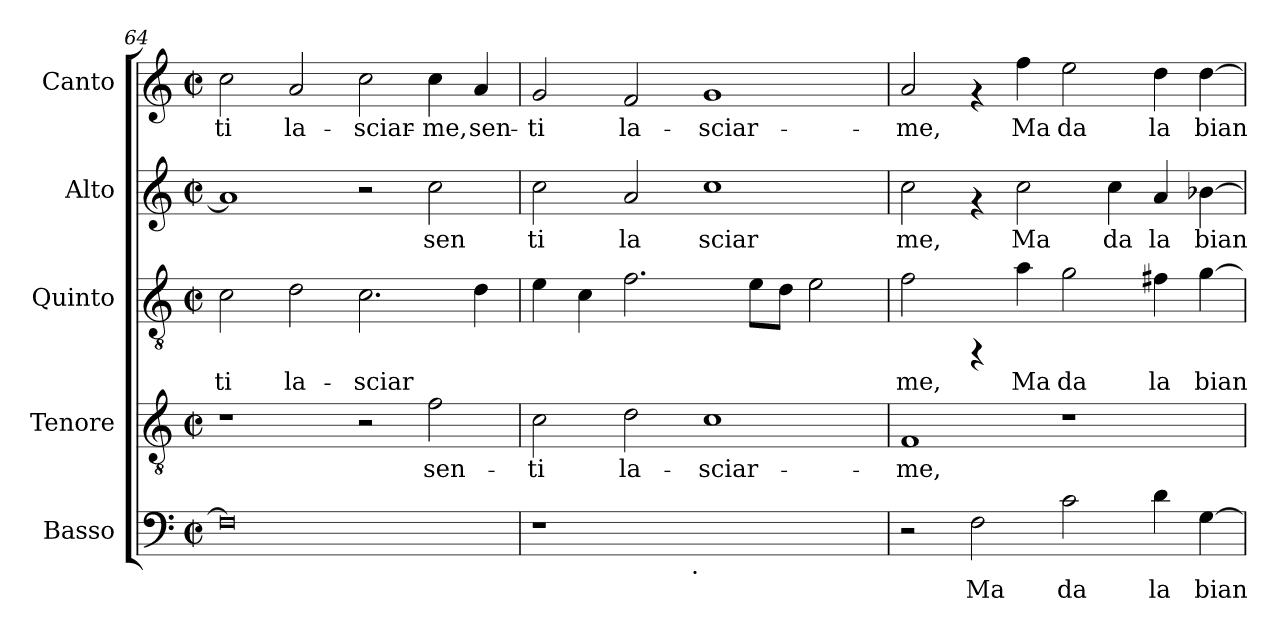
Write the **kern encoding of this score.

**kern	**text	**kern	**text	**kern	**text	**kern	**text	**kern	**text
*part5	*part5	*part4	*part4	*part3	*part3	*part2	*part2	*part1	*part1
*staff5	*staff5	*staff4	*staff4	*staff3	*staff3	*staff2	*staff2	*staff1	*staff1
*I"Basso	*	*I"Tenore	*	*I"Quinto	*	*I"Alto	*	*I"Canto	*
*I'Basso	*	*I'Tenore	*	*I'Quinto	*	*I'Alto	*	*I'Canto	*
*clefF4	*	*clefGv2	*	*clefGv2	*	*clefG2	*	*clefG2	*
*k[]	*	*k[]	*	*k[]	*	*k[]	*	*k[]	*
*C:	*	*C:	*	*C:	*	*C:	*	*C:	*
*M2/2	*	*M2/2	*	*M2/2	*	*M2/2	*	*M2/2	*
*met(c|)	*	*met(c|)	*	*met(c|)	*	*met(c|)	*	*met(c|)	*
=64	=64	=64	=64	=64	=64	=64	=64	=64	=64
!	!LO:LY:b:cj	!	!	!	!LO:LY:b:cj	!	!LO:LY:b:cj	!	!LO:LY:b:cj
0F]	.	1r	.	2c\	-ti	1a]	.	2cc\	-ti
!	!	!	!	!	!LO:LY:b:cj	!	!	!	!LO:LY:b:cj
.	.	.	.	2d\	la-	.	.	2a/	la-
!	!	!	!	!	!LO:LY:b:cj	!	!	!	!LO:LY:b:cj
.	.	2r	.	2.c\	-sciar-	2r	.	2cc\	-sciar-
!	!	!	!LO:LY:b:cj	!	!	!	!LO:LY:b:cj	!	!LO:LY:b:cj
.	.	2f\	sen-	.	.	2cc\	sen	4cc\	-me,
!	!	!	!	!	!LO:LY:b:cj	!	!	!	!LO:LY:b:cj
.	.	.	.	4d\	--	.	.	4a/	sen-
=65	=65	=65	=65	=65	=65	=65	=65	=65	=65
!	!	!	!LO:LY:b:cj	!	!LO:LY:b:cj	!	!LO:LY:b:cj	!	!LO:LY:b:cj
*^	*	*	*	*	*	*	*	*	*
1r	2ryy	.	2c\	-ti	4e\	--	2cc\	ti	2g/	-ti
!	!	!	!	!	!	!LO:LY:b:cj	!	!	!	!
.	.	.	.	.	4c\	--	.	.	.	.
!	!	!	!	!LO:LY:b:cj	!	!LO:LY:b:cj	!	!LO:LY:b:cj	!	!LO:LY:b:cj
.	4...ryy	.	2d\	la-	2.f\	--	2a/	la	2f/	la-
!	!LO:TX:b:t=.	!	!	!	!	!	!	!	!	!
.	1ryy	.	.	.	.	.	.	.	.	.
!	!	!	!	!LO:LY:b:cj	!	!	!	!LO:LY:b:cj	!	!LO:LY:b:cj
1ryy	.	.	1c	-sciar-	.	.	1cc	sciar	1g	-sciar-
!	!	!	!	!	!	!LO:LY:b:cj	!	!	!	!
.	.	.	.	.	8e\L	--	.	.	.	.
!	!	!	!	!	!	!LO:LY:b:cj	!	!	!	!
.	.	.	.	.	8d\J	--	.	.	.	.
!	!	!	!	!	!	!LO:LY:b:cj	!	!	!	!
.	.	.	.	.	2e\	--	.	.	.	.
.	32ryy	.	.	.	.	.	.	.	.	.
=66	=66	=66	=66	=66	=66	=66	=66	=66	=66	=66
!	!	!	!	!LO:LY:b:cj	!	!LO:LY:b:cj	!	!LO:LY:b:cj	!	!LO:LY:b:cj
*v	*v	*	*	*	*	*	*	*	*	*
2r	.	1F	-me,	2f\	-me,	2cc\	me,	2a/	-me,
!	!LO:LY:b:cj	!	!	!	!	!	!	!	!
2F\	Ma	.	.	4rFF	.	4rf	.	4rf	.
!	!	!	!	!	!LO:LY:b:cj	!	!LO:LY:b:cj	!	!LO:LY:b:cj
.	.	.	.	4a\	Ma	2cc\	Ma	4ff\	Ma
!	!LO:LY:b:cj	!	!	!	!LO:LY:b:cj	!	!	!	!LO:LY:b:cj
2c\	da	1r	.	2g\	da	.	.	2ee\	da
!	!	!	!	!	!	!	!LO:LY:b:cj	!	!
.	.	.	.	.	.	4cc\	da	.	.
!	!LO:LY:b:cj	!	!	!	!LO:LY:b:cj	!	!LO:LY:b:cj	!	!LO:LY:b:cj
4d\	la	.	.	4f#X\	la	4a/	la	4dd\	la
!	!LO:LY:b:cj	!	!	!	!LO:LY:b:cj	!	!LO:LY:b:cj	!	!LO:LY:b:cj
[>4G\	bian	.	.	[>4g\	bian-	[>4b-X\	bian	[>4dd\	bian-
=	=	=	=	=	=	=	=	=	=
*-	*-	*-	*-	*-	*-	*-	*-	*-	*-
